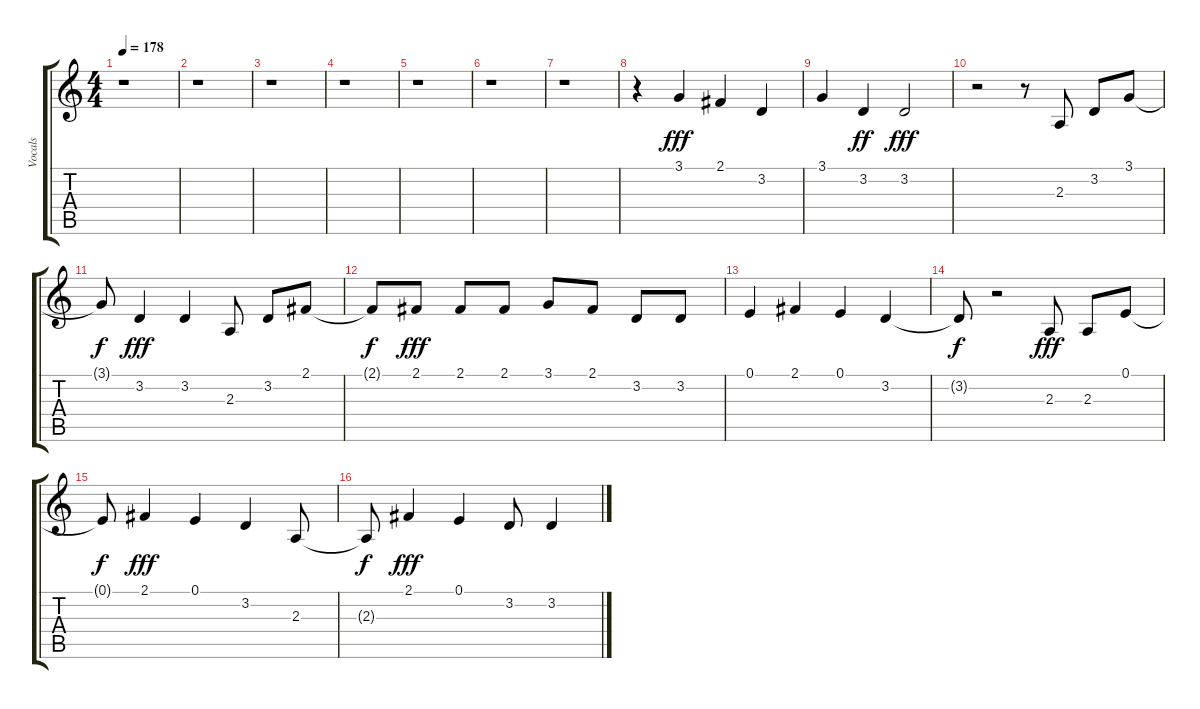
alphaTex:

\track ("Vocals" "Vocals") {instrument oboe}
\staff {score tabs}
\tuning (E4 B3 G3 D3 A2 E2) {hide}
\ts (4 4)
\tempo 178
\clef g2
\ks c
r.1{dy fff instrument oboe} |
r.1 |
r.1 |
r.1 |
r.1 |
r.1 |
r.1 |
r.4 3.1.4 2.1.4 3.2.4 |
3.1.4 3.2.4{dy ff} 3.2.2{dy fff} |
r.2 r.8 2.3.8 3.2.8 3.1.8 |
3.1{t}.8{dy f} 3.2.4{dy fff} 3.2.4 2.3.8 3.2.8 2.1.8 |
2.1{t}.8{dy f} 2.1.8{dy fff} 2.1.8 2.1.8 3.1.8 2.1.8 3.2.8 3.2.8 |
0.1.4 2.1.4 0.1.4 3.2.4 |
3.2{t}.8{dy f} r.2 2.3.8{dy fff} 2.3.8 0.1.8 |
0.1{t}.8{dy f} 2.1.4{dy fff} 0.1.4 3.2.4 2.3.8 |
2.3{t}.8{dy f} 2.1.4{dy fff} 0.1.4 3.2.8 3.2.4
